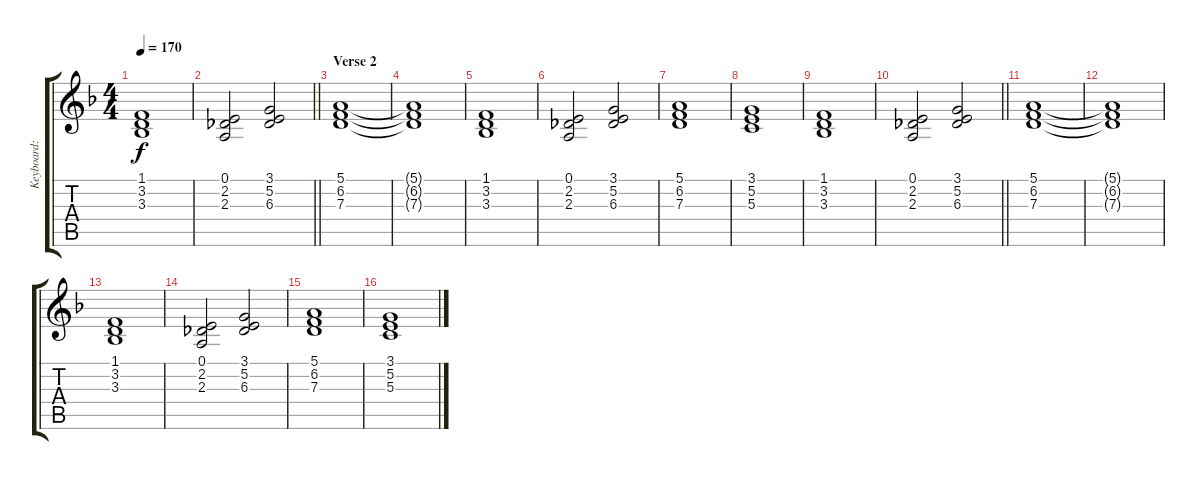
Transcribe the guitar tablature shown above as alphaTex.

\track ("Keyboard: Juha Mäenpää" "Keyboard: ") {instrument stringensemble1}
\staff {score tabs}
\tuning (E4 B3 G3 D3 A2 E2) {hide}
\ts (4 4)
\tempo 170
\clef g2
\ks dminor
(1.1 3.2 3.3).1{dy f} |
\barLineRight lightlight
(0.1 2.2 2.3).2 (3.1 5.2 6.3).2 |
\section ("" "Verse 2")
(5.1 6.2 7.3).1 |
(5.1{t} 6.2{t} 7.3{t}).1 |
(1.1 3.2 3.3).1 |
(0.1 2.2 2.3).2 (3.1 5.2 6.3).2 |
(5.1 6.2 7.3).1 |
(3.1 5.2 5.3).1 |
(1.1 3.2 3.3).1 |
\barLineRight lightlight
(0.1 2.2 2.3).2 (3.1 5.2 6.3).2 |
(5.1 6.2 7.3).1 |
(5.1{t} 6.2{t} 7.3{t}).1 |
(1.1 3.2 3.3).1 |
(0.1 2.2 2.3).2 (3.1 5.2 6.3).2 |
(5.1 6.2 7.3).1 |
(3.1 5.2 5.3).1
